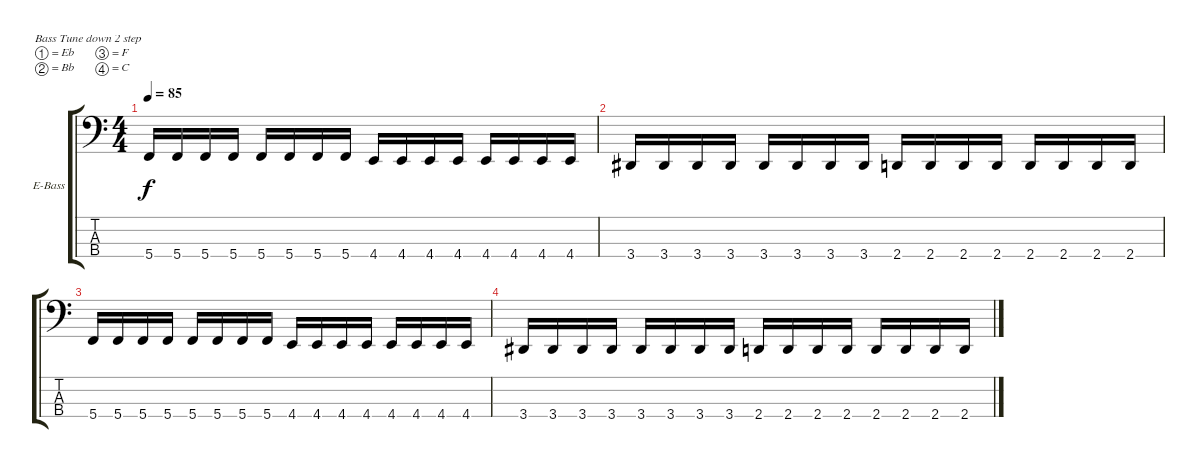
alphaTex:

\defaultSystemsLayout 4
\bracketExtendMode groupsimilarinstruments
\firstSystemTrackNameOrientation horizontal
\otherSystemsTrackNameOrientation horizontal
\track ("Electric Bass" "E-Bass") {instrument electricbassfinger}
\staff {score tabs}
\tuning (Eb2 Bb1 F1 C1)
\ts (4 4)
\tempo 85
\clef f4
\ks c
5.4.16{dy f} 5.4.16 5.4.16 5.4.16 5.4.16 5.4.16 5.4.16 5.4.16 4.4.16 4.4.16 4.4.16 4.4.16 4.4.16 4.4.16 4.4.16 4.4.16 |
3.4.16 3.4.16 3.4.16 3.4.16 3.4.16 3.4.16 3.4.16 3.4.16 2.4.16 2.4.16 2.4.16 2.4.16 2.4.16 2.4.16 2.4.16 2.4.16 |
5.4.16 5.4.16 5.4.16 5.4.16 5.4.16 5.4.16 5.4.16 5.4.16 4.4.16 4.4.16 4.4.16 4.4.16 4.4.16 4.4.16 4.4.16 4.4.16 |
3.4.16 3.4.16 3.4.16 3.4.16 3.4.16 3.4.16 3.4.16 3.4.16 2.4.16 2.4.16 2.4.16 2.4.16 2.4.16 2.4.16 2.4.16 2.4.16
